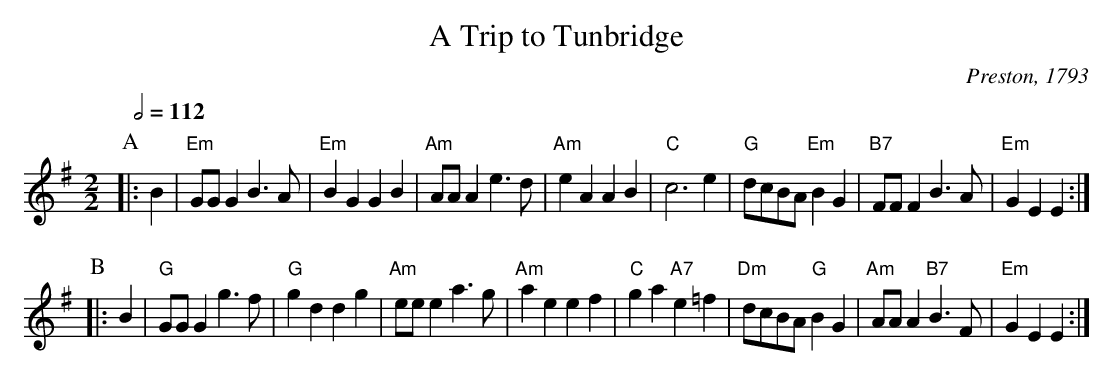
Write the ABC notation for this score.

X:1
T:A Trip to Tunbridge
C:Preston, 1793
Q:1/2=112
M:2/2
L:1/4
K:G
P:A
|:B | "Em"G/G/G B>A | "Em"BG GB | "Am"A/A/A e>d | "Am"eA AB |\
"C"c3 e | "G"d/c/B/A/ "Em"BG | "B7"F/F/F B>A | "Em"GE E :|
P:B
|: B | "G"G/G/G g>f | "G"gd dg | "Am"e/e/e a>g | "Am"ae ef |\
"C"ga "A7"e=f | "Dm"d/c/B/A/ "G"BG | "Am"A/A/A "B7"B>F | "Em"GE E :|
